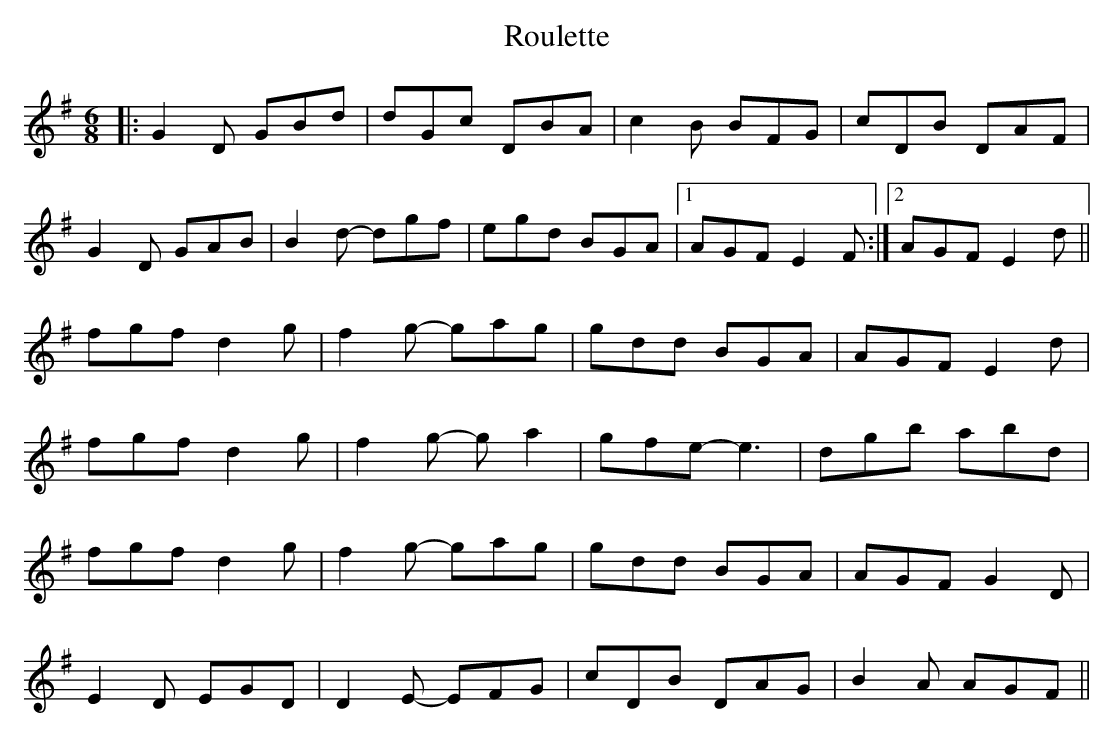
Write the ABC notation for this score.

X:1
T: Roulette
M: 6/8
L: 1/8
K: Gmaj
|:G2D GBd|dGc DBA|c2B BFG|cDB DAF|
G2D GAB|B2d- dgf|egd BGA|1 AGF E2F:|2 AGF E2d||
fgf d2g|f2g- gag|gdd BGA|AGF E2d|
fgf d2g|f2g- ga2|gfe- e3|dgb abd|
fgf d2g|f2g- gag|gdd BGA|AGF G2D|
E2D EGD|D2E- EFG|cDB DAG|B2A AGF||
